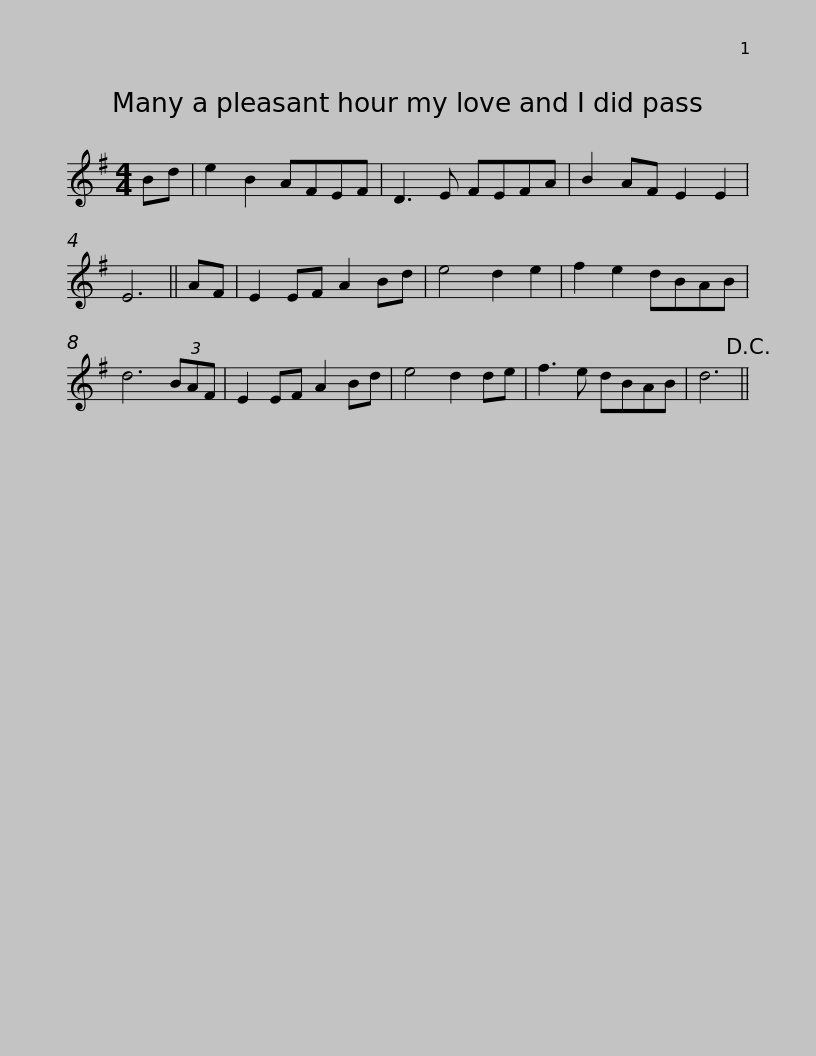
X:1
L:1/8
M:4/4
I:linebreak $
K:Emin
V:1 treble
V:1
 Bd | e2 B2 AFEF | D3 E FEFA | B2 AF E2 E2 | E6 || %5
 AF | E2 EF A2 Bd | e4 d2 e2 | f2 e2 dBAB |$ d6 (3BAF | %10
 E2 EF A2 Bd | e4 d2 de | f3 e dBAB | d6!D.C.! || %14
